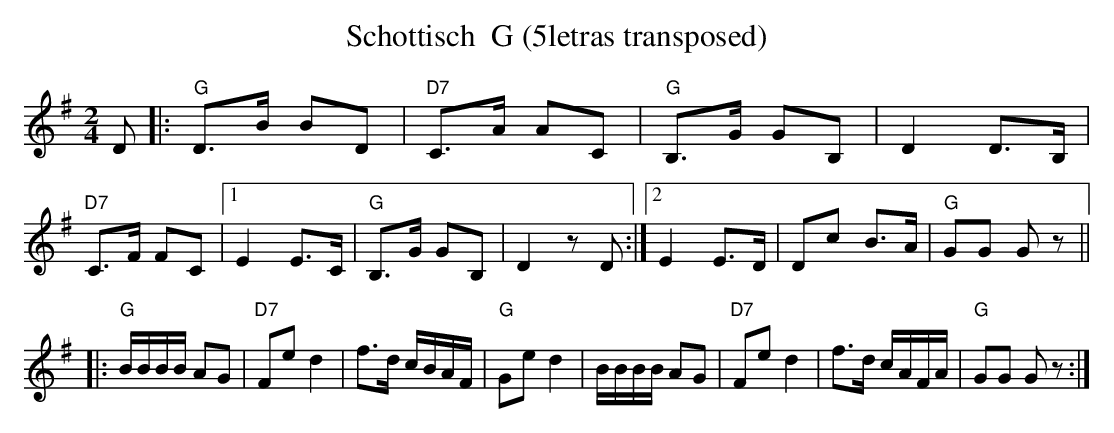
X:1
T:Schottisch  G (5letras transposed)
M:2/4
L:1/8
K:G transpose=3 %%MIDI gchordon
D |: "G"D>B BD | "D7"C>A AC | "G"B,>G GB, | D2D>B, | "D7"C>F FC |1 E2E>C | "G"B,>G GB, | D2zD :|2 E2 E>D | Dc B>A | "G"GG Gz ||
|: "G"B/2B/2B/2B/2 AG | "D7"Fed2 | f>d c/2B/2A/2F/2 | "G"Ged2 | B/2B/2B/2B/2 AG | "D7"Fed2 | f>d c/2A/2F/2A/2 | "G"GG Gz :|
